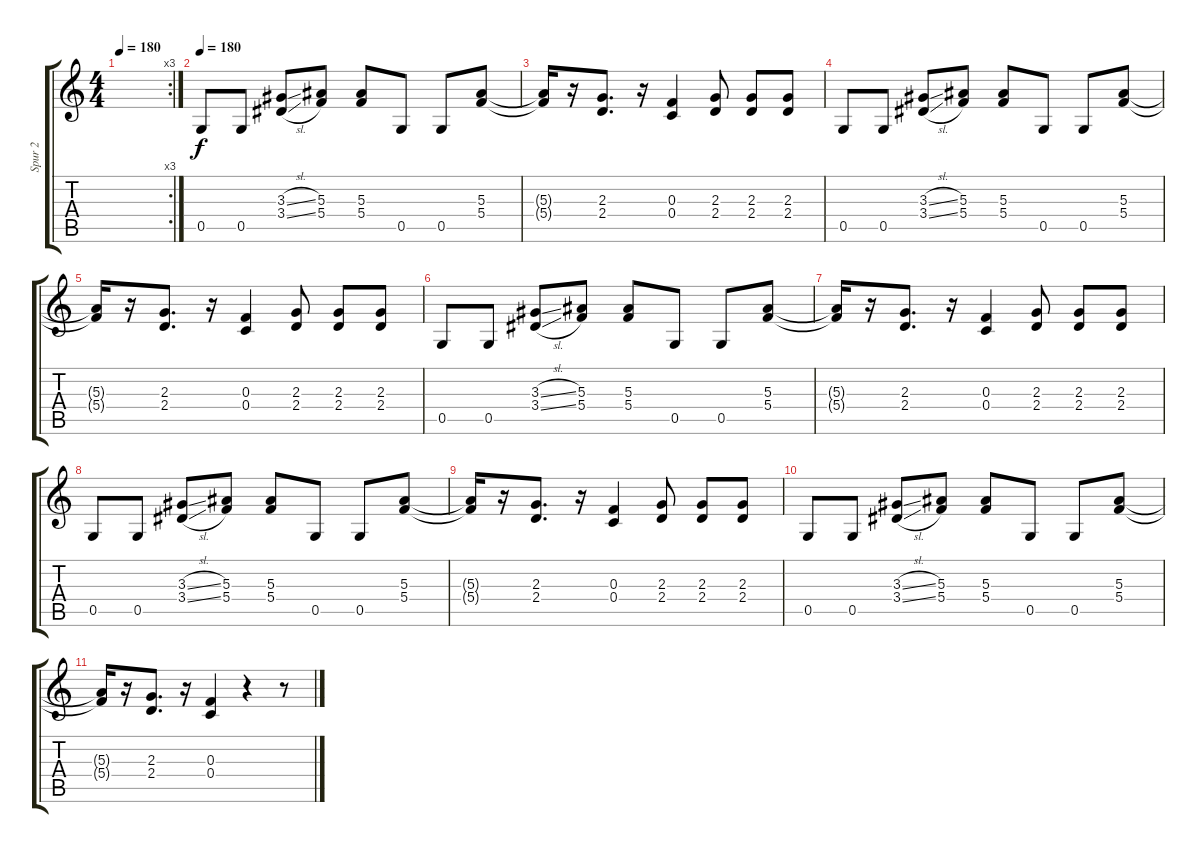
\track ("Spur 2" "Spur 2") {instrument distortionguitar}
\staff {score tabs}
\tuning (D4 A3 F3 C3 G2 D2) {hide}
\rc 3
\ts (4 4)
\tempo 180
\clef g2
\ks c
|
\tempo 180
0.5.8 0.5.8 (3.3{sl} 3.4{sl}).8 (5.3 5.4).8 (5.3 5.4).8 0.5.8 0.5.8 (5.3 5.4).8 |
(5.3{t} 5.4{t}).16 r.16 (2.3 2.4).8{d} r.16 (0.3 0.4).4 (2.3 2.4).8 (2.3 2.4).8 (2.3 2.4).8 |
0.5.8 0.5.8 (3.3{sl} 3.4{sl}).8 (5.3 5.4).8 (5.3 5.4).8 0.5.8 0.5.8 (5.3 5.4).8 |
(5.3{t} 5.4{t}).16 r.16 (2.3 2.4).8{d} r.16 (0.3 0.4).4 (2.3 2.4).8 (2.3 2.4).8 (2.3 2.4).8 |
0.5.8 0.5.8 (3.3{sl} 3.4{sl}).8 (5.3 5.4).8 (5.3 5.4).8 0.5.8 0.5.8 (5.3 5.4).8 |
(5.3{t} 5.4{t}).16 r.16 (2.3 2.4).8{d} r.16 (0.3 0.4).4 (2.3 2.4).8 (2.3 2.4).8 (2.3 2.4).8 |
0.5.8 0.5.8 (3.3{sl} 3.4{sl}).8 (5.3 5.4).8 (5.3 5.4).8 0.5.8 0.5.8 (5.3 5.4).8 |
(5.3{t} 5.4{t}).16 r.16 (2.3 2.4).8{d} r.16 (0.3 0.4).4 (2.3 2.4).8 (2.3 2.4).8 (2.3 2.4).8 |
0.5.8 0.5.8 (3.3{sl} 3.4{sl}).8 (5.3 5.4).8 (5.3 5.4).8 0.5.8 0.5.8 (5.3 5.4).8 |
(5.3{t} 5.4{t}).16 r.16 (2.3 2.4).8{d} r.16 (0.3 0.4).4 r.4 r.8
